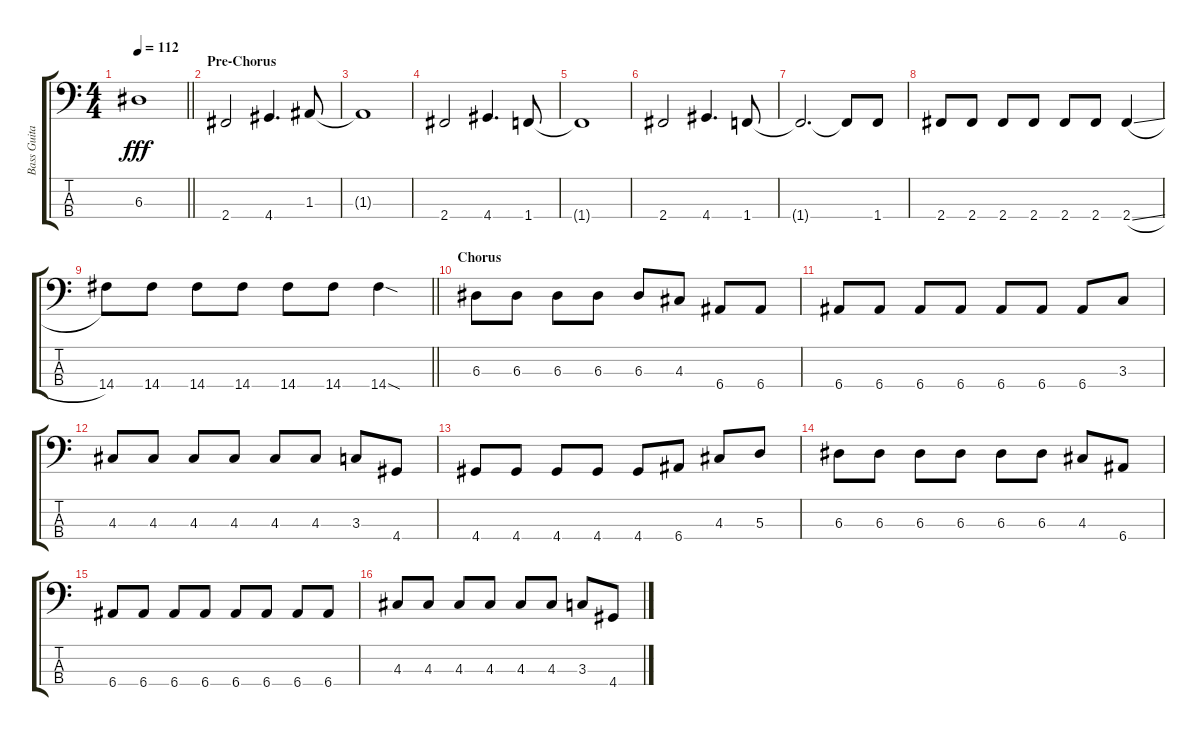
\track ("Bass Guitar" "Bass Guita") {instrument electricbassfinger}
\staff {score tabs}
\tuning (G2 D2 A1 E1) {hide}
\ts (4 4)
\tempo 112
\clef f4
\barLineRight lightlight
\ks c
6.3{t}.1{dy fff} |
\section ("" "Pre-Chorus")
2.4.2 4.4.4{d} 1.3.8 |
1.3{t}.1 |
2.4.2 4.4.4{d} 1.4.8 |
1.4{t}.1 |
2.4.2 4.4.4{d} 1.4.8 |
1.4{t}.2{d} 1.4{t}.8 1.4.8 |
2.4.8 2.4.8 2.4.8 2.4.8 2.4.8 2.4.8 2.4{sl}.4 |
\barLineRight lightlight
14.4.8 14.4.8 14.4.8 14.4.8 14.4.8 14.4.8 14.4{sod}.4 |
\section ("" "Chorus")
6.3.8 6.3.8 6.3.8 6.3.8 6.3.8 4.3.8 6.4.8 6.4.8 |
6.4.8 6.4.8 6.4.8 6.4.8 6.4.8 6.4.8 6.4.8 3.3.8 |
4.3.8 4.3.8 4.3.8 4.3.8 4.3.8 4.3.8 3.3.8 4.4.8 |
4.4.8 4.4.8 4.4.8 4.4.8 4.4.8 6.4.8 4.3.8 5.3.8 |
6.3.8 6.3.8 6.3.8 6.3.8 6.3.8 6.3.8 4.3.8 6.4.8 |
6.4.8 6.4.8 6.4.8 6.4.8 6.4.8 6.4.8 6.4.8 6.4.8 |
4.3.8 4.3.8 4.3.8 4.3.8 4.3.8 4.3.8 3.3.8 4.4.8
